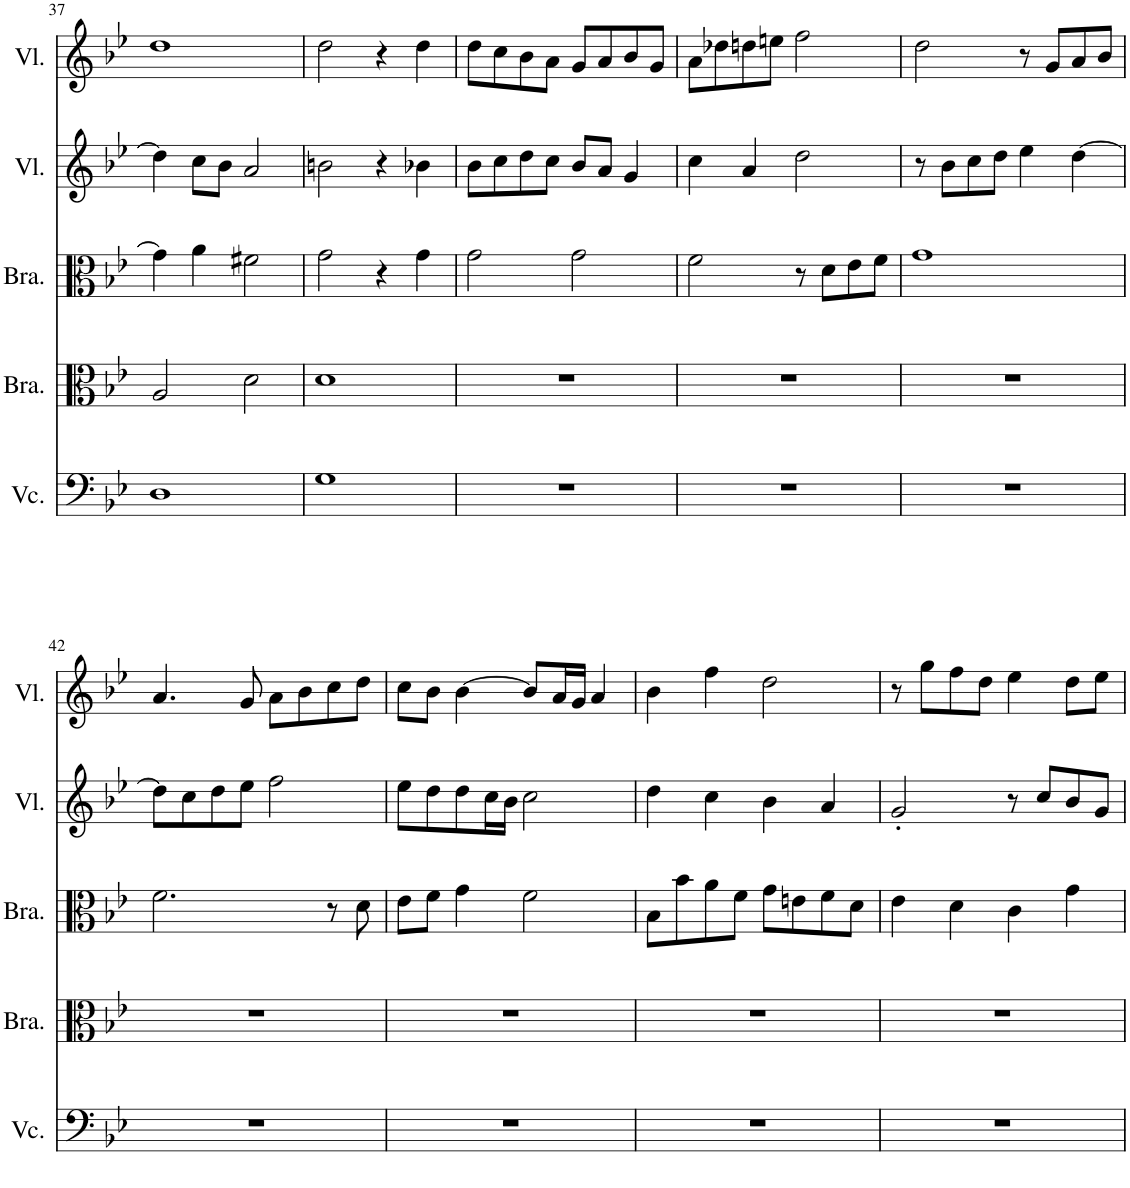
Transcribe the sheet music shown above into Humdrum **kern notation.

**kern	**kern	**kern	**kern	**kern
*part5	*part4	*part3	*part2	*part1
*staff5	*staff4	*staff3	*staff2	*staff1
*I"Violoncello, Track 5	*I"Bratsche, Track 4	*I"Bratsche, Track 3	*I"Violine, Track 2	*I"Violine, Track 1
*I'Vc.	*I'Bra.	*I'Bra.	*I'Vl.	*I'Vl.
!!LO:PB:g=z
*clefF4	*clefC3	*clefC3	*clefG2	*clefG2
*k[b-e-]	*k[b-e-]	*k[b-e-]	*k[b-e-]	*k[b-e-]
*M2/2	*M2/2	*M2/2	*M2/2	*M2/2
=37	=37	=37	=37	=37
1D	2A/	4g\]	4dd\]	1dd
.	.	4a\	8cc\L	.
.	.	.	8b-\J	.
.	2d\	2f#X\	2a/	.
=38	=38	=38	=38	=38
1G	1d	2g\	2bn\	2dd\
.	.	4r	4r	4r
.	.	4g\	4b-X\	4dd\
=39	=39	=39	=39	=39
1r	1r	2g\	8b-\L	8dd\L
.	.	.	8cc\	8cc\
.	.	.	8dd\	8b-\
.	.	.	8cc\J	8a\J
.	.	2g\	8b-/L	8g/L
.	.	.	8a/J	8a/
.	.	.	4g/	8b-/
.	.	.	.	8g/J
=40	=40	=40	=40	=40
1r	1r	2f\	4cc\	8a\L
.	.	.	.	8dd-X\
.	.	.	4a/	8ddn\
.	.	.	.	8een\J
.	.	8r	2dd\	2ff\
.	.	8d\L	.	.
.	.	8e-\	.	.
.	.	8f\J	.	.
=41	=41	=41	=41	=41
1r	1r	1g	8r	2dd\
.	.	.	8b-\L	.
.	.	.	8cc\	.
.	.	.	8dd\J	.
.	.	.	4ee-\	8r
.	.	.	.	8g/L
.	.	.	[4dd\	8a/
.	.	.	.	8b-/J
!!LO:LB:g=z
=42	=42	=42	=42	=42
1r	1r	2.f\	8dd\L]	4.a/
.	.	.	8cc\	.
.	.	.	8dd\	.
.	.	.	8ee-\J	8g/
.	.	.	2ff\	8a\L
.	.	.	.	8b-\
.	.	8r	.	8cc\
.	.	8d\	.	8dd\J
=43	=43	=43	=43	=43
1r	1r	8e-\L	8ee-\L	8cc\L
.	.	8f\J	8dd\	8b-\J
.	.	4g\	8dd\	[4b-\
.	.	.	16cc\L	.
.	.	.	16b-\JJ	.
.	.	2f\	2cc\	8b-/L]
.	.	.	.	16a/L
.	.	.	.	16g/JJ
.	.	.	.	4a/
=44	=44	=44	=44	=44
1r	1r	8B-\L	4dd\	4b-\
.	.	8b-\	.	.
.	.	8a\	4cc\	4ff\
.	.	8f\J	.	.
.	.	8g\L	4b-\	2dd\
.	.	8en\	.	.
.	.	8f\	4a/	.
.	.	8d\J	.	.
=45	=45	=45	=45	=45
1r	1r	4e-\	2g'/	8r
.	.	.	.	8gg\L
.	.	4d\	.	8ff\
.	.	.	.	8dd\J
.	.	4c\	8r	4ee-\
.	.	.	8cc/L	.
.	.	4g\	8b-/	8dd\L
.	.	.	8g/J	8ee-\J
=	=	=	=	=
*-	*-	*-	*-	*-
